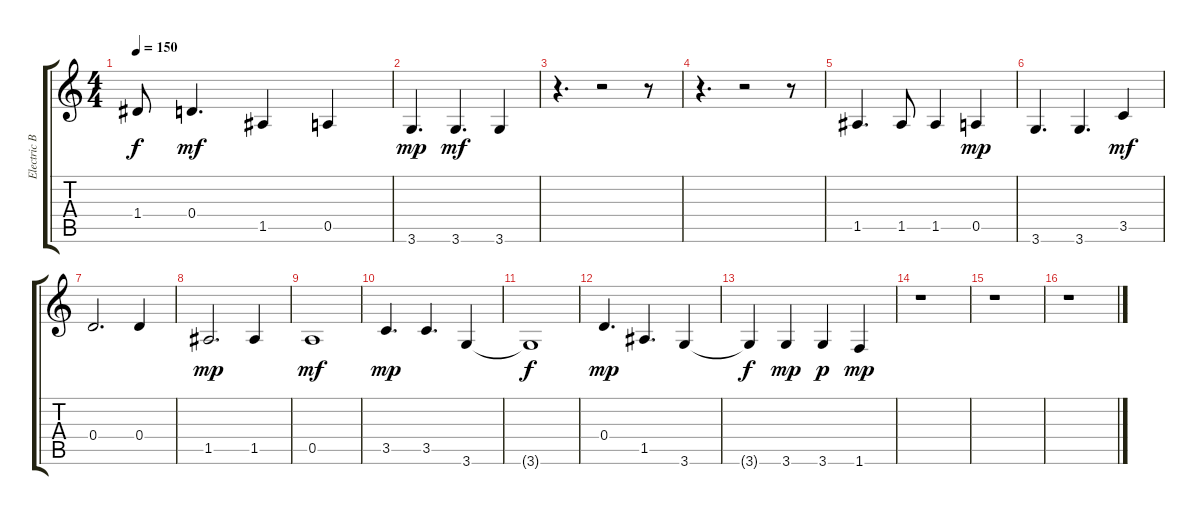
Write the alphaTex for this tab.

\track ("Electric B" "Electric B") {instrument electricbassfinger}
\staff {score tabs}
\tuning (E4 B3 G3 D3 A2 E2) {hide}
\ts (4 4)
\tempo 150
\clef g2
\ks c
1.4{t}.8{dy f} 0.4.4{d dy mf} 1.5.4 0.5.4 |
3.6.4{d dy mp} 3.6.4{d dy mf} 3.6.4 |
r.4{d volume 11} r.2 r.8 |
r.4{d} r.2 r.8 |
1.5.4{d} 1.5.8 1.5.4 0.5.4{dy mp} |
3.6.4{d volume 11} 3.6.4{d} 3.5.4{dy mf} |
0.4.2{d} 0.4.4 |
1.5.2{d dy mp} 1.5.4 |
0.5.1{dy mf} |
3.5.4{d dy mp volume 11} 3.5.4{d} 3.6.4 |
3.6{t}.1{dy f} |
0.4.4{d dy mp} 1.5.4{d} 3.6.4 |
3.6{t}.4{dy f} 3.6.4{dy mp} 3.6.4{dy p} 1.6.4{dy mp} |
r.1 |
r.1 |
r.1{volume 11}
